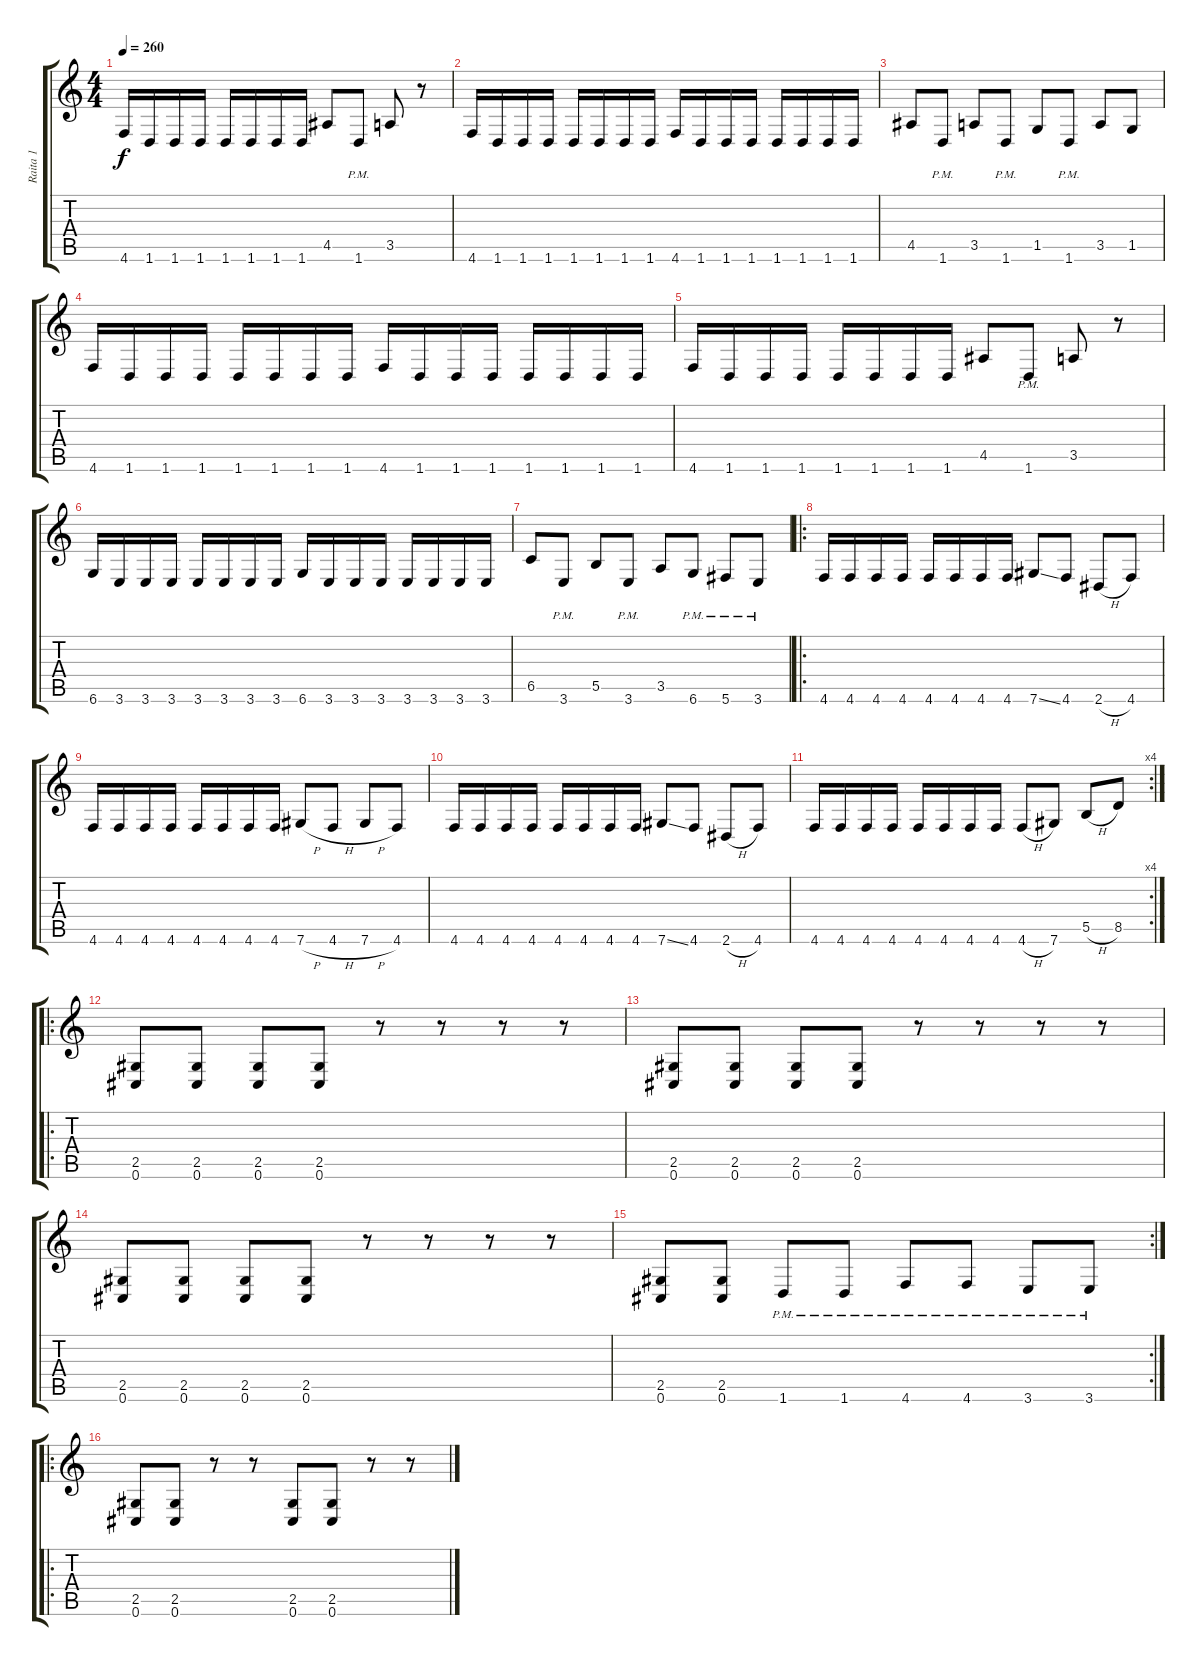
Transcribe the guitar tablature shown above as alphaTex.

\track ("Raita 1" "Raita 1") {instrument distortionguitar}
\staff {score tabs}
\tuning (Db4 Ab3 E3 B2 Gb2 Db2) {hide}
\ts (4 4)
\tempo 260
\clef g2
\ks c
4.6.16{dy f} 1.6.16 1.6.16 1.6.16 1.6.16 1.6.16 1.6.16 1.6.16 4.5.8 1.6{pm}.8 3.5.8 r.8 |
4.6.16 1.6.16 1.6.16 1.6.16 1.6.16 1.6.16 1.6.16 1.6.16 4.6.16 1.6.16 1.6.16 1.6.16 1.6.16 1.6.16 1.6.16 1.6.16 |
4.5.8 1.6{pm}.8 3.5.8 1.6{pm}.8 1.5.8 1.6{pm}.8 3.5.8 1.5.8 |
4.6.16 1.6.16 1.6.16 1.6.16 1.6.16 1.6.16 1.6.16 1.6.16 4.6.16 1.6.16 1.6.16 1.6.16 1.6.16 1.6.16 1.6.16 1.6.16 |
4.6.16 1.6.16 1.6.16 1.6.16 1.6.16 1.6.16 1.6.16 1.6.16 4.5.8 1.6{pm}.8 3.5.8 r.8 |
6.6.16 3.6.16 3.6.16 3.6.16 3.6.16 3.6.16 3.6.16 3.6.16 6.6.16 3.6.16 3.6.16 3.6.16 3.6.16 3.6.16 3.6.16 3.6.16 |
6.5.8 3.6{pm}.8 5.5.8 3.6{pm}.8 3.5.8 6.6{pm}.8 5.6{pm}.8 3.6{pm}.8 |
\ro
4.6.16 4.6.16 4.6.16 4.6.16 4.6.16 4.6.16 4.6.16 4.6.16 7.6{ss}.8 4.6.8 2.6{h}.8 4.6.8 |
4.6.16 4.6.16 4.6.16 4.6.16 4.6.16 4.6.16 4.6.16 4.6.16 7.6{h}.8 4.6{h}.8 7.6{h}.8 4.6.8 |
4.6.16 4.6.16 4.6.16 4.6.16 4.6.16 4.6.16 4.6.16 4.6.16 7.6{ss}.8 4.6.8 2.6{h}.8 4.6.8 |
\rc 4
4.6.16 4.6.16 4.6.16 4.6.16 4.6.16 4.6.16 4.6.16 4.6.16 4.6{h}.8 7.6.8 5.5{h}.8 8.5.8 |
\ro
(2.5 0.6).8 (2.5 0.6).8 (2.5 0.6).8 (2.5 0.6).8 r.8 r.8 r.8 r.8 |
(2.5 0.6).8 (2.5 0.6).8 (2.5 0.6).8 (2.5 0.6).8 r.8 r.8 r.8 r.8 |
(2.5 0.6).8 (2.5 0.6).8 (2.5 0.6).8 (2.5 0.6).8 r.8 r.8 r.8 r.8 |
\rc 2
(2.5 0.6).8 (2.5 0.6).8 1.6{pm}.8 1.6{pm}.8 4.6{pm}.8 4.6{pm}.8 3.6{pm}.8 3.6{pm}.8 |
\ro
(2.5 0.6).8 (2.5 0.6).8 r.8 r.8 (2.5 0.6).8 (2.5 0.6).8 r.8 r.8
